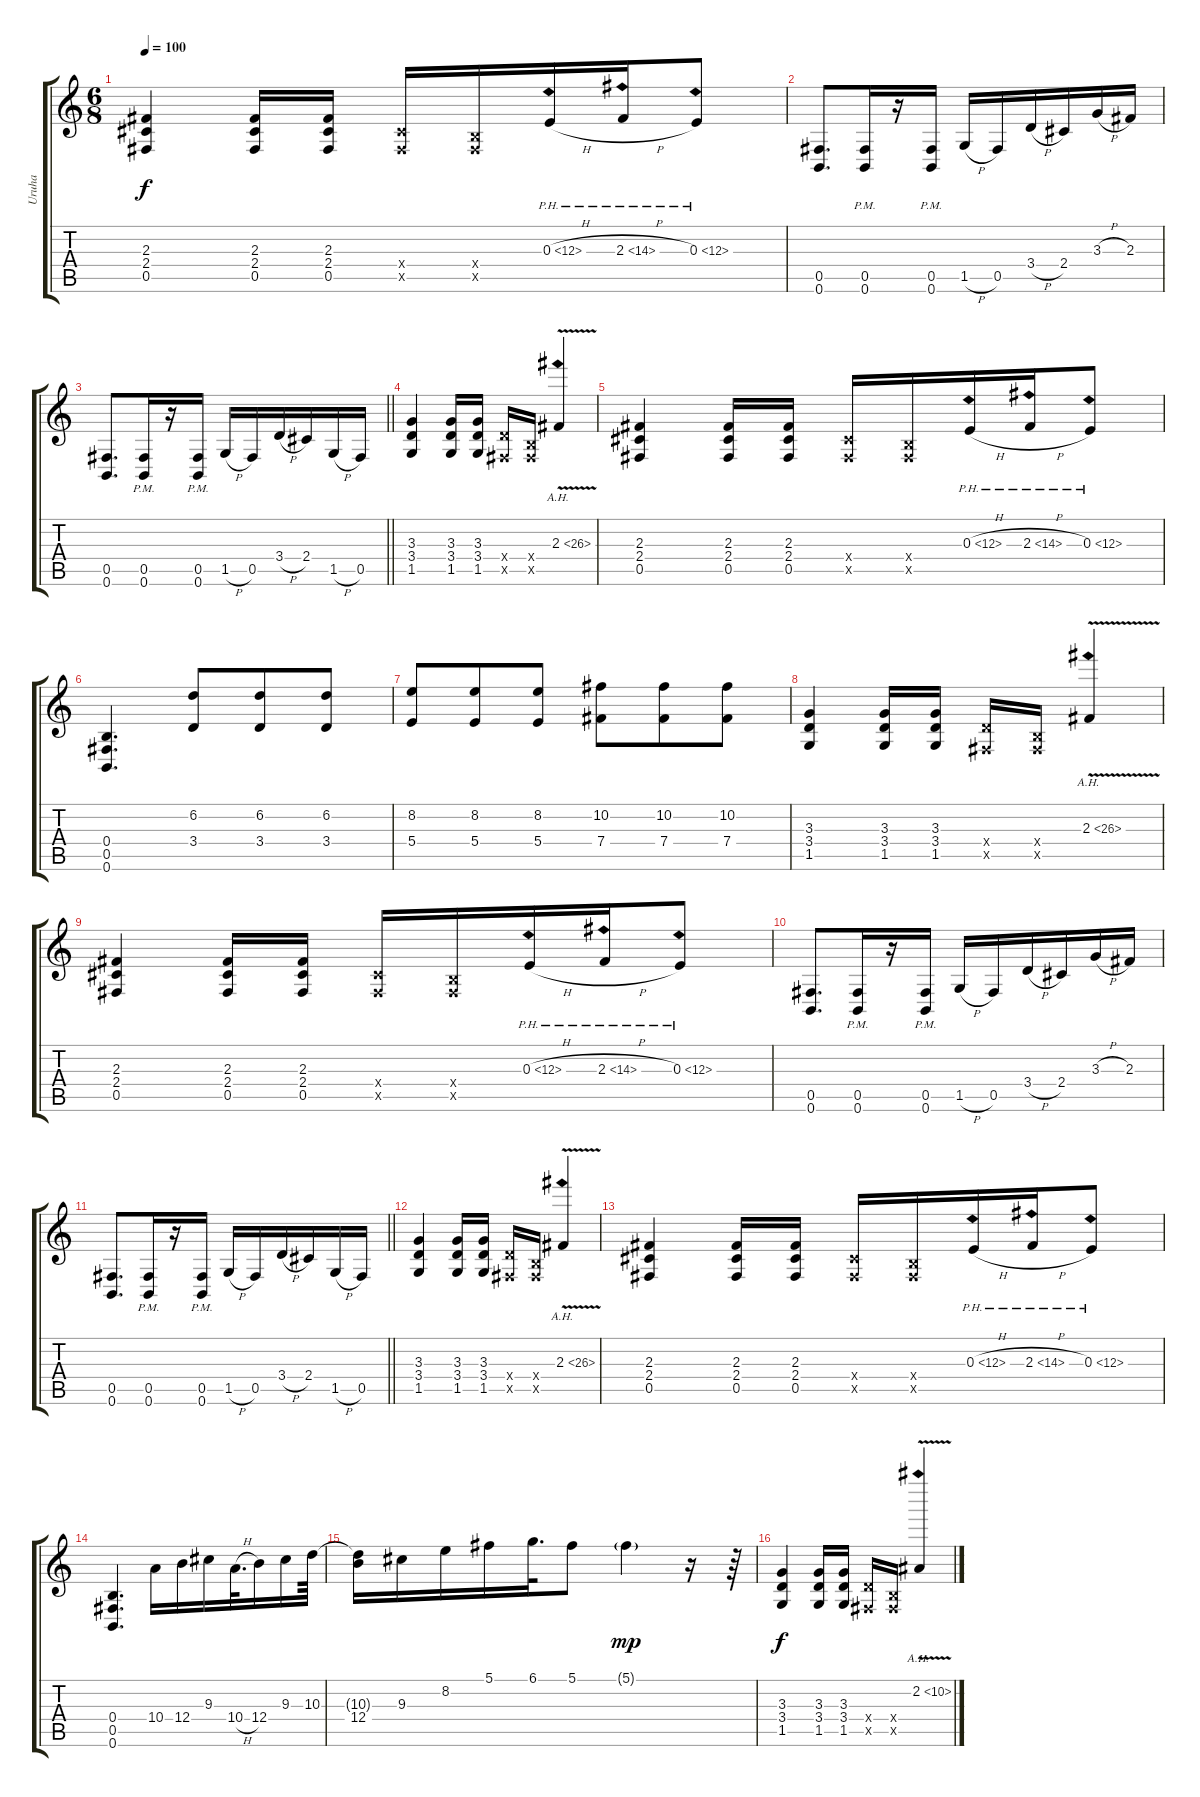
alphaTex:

\track ("Uruha" "Uruha") {instrument overdrivenguitar}
\staff {score tabs}
\tuning (Db4 Ab3 E3 B2 Gb2 B1) {hide}
\ts (6 8)
\tempo 100
\clef g2
\ks c
(2.3 2.4 0.5).4{dy f} (2.3 2.4 0.5).16 (2.3 2.4 0.5).16 (2.4{x} 0.5{x}).16 (0.4{x} 0.5{x}).16 0.3{ph 12 h}.16 2.3{ph 12 h}.16 0.3{ph 12}.8 |
(0.5 0.6).8{d} (0.5 0.6{pm}).16 r.16 (0.5 0.6{pm}).16 1.5{h}.16 0.5.16 3.4{h}.16 2.4.16 3.3{h}.16 2.3.16 |
\barLineRight lightlight
(0.5 0.6).8{d} (0.5{pm} 0.6).16 r.16 (0.5{pm} 0.6).16 1.5{h}.16 0.5.16 3.4{h}.16 2.4.16 1.5{h}.16 0.5.16 |
(3.3 3.4 1.5).4 (3.3 3.4 1.5).16 (3.3 3.4 1.5).16 (3.4{x} 0.5{x}).16 (0.4{x} 0.5{x}).16 2.3{ah 24 v}.4 |
(2.3 2.4 0.5).4 (2.3 2.4 0.5).16 (2.3 2.4 0.5).16 (2.4{x} 0.5{x}).16 (0.4{x} 0.5{x}).16 0.3{ph 12 h}.16 2.3{ph 12 h}.16 0.3{ph 12}.8 |
(0.4 0.5 0.6).4{d} (6.2 3.4).8 (6.2 3.4).8 (6.2 3.4).8 |
(8.2 5.4).8 (8.2 5.4).8 (8.2 5.4).8 (10.2 7.4).8 (10.2 7.4).8 (10.2 7.4).8 |
(3.3 3.4 1.5).4 (3.3 3.4 1.5).16 (3.3 3.4 1.5).16 (3.4{x} 0.5{x}).16 (0.4{x} 0.5{x}).16 2.3{ah 24 v}.4 |
(2.3 2.4 0.5).4 (2.3 2.4 0.5).16 (2.3 2.4 0.5).16 (2.4{x} 0.5{x}).16 (0.4{x} 0.5{x}).16 0.3{ph 12 h}.16 2.3{ph 12 h}.16 0.3{ph 12}.8 |
(0.5 0.6).8{d} (0.5 0.6{pm}).16 r.16 (0.5 0.6{pm}).16 1.5{h}.16 0.5.16 3.4{h}.16 2.4.16 3.3{h}.16 2.3.16 |
\barLineRight lightlight
(0.5 0.6).8{d} (0.5{pm} 0.6).16 r.16 (0.5{pm} 0.6).16 1.5{h}.16 0.5.16 3.4{h}.16 2.4.16 1.5{h}.16 0.5.16 |
(3.3 3.4 1.5).4 (3.3 3.4 1.5).16 (3.3 3.4 1.5).16 (3.4{x} 0.5{x}).16 (0.4{x} 0.5{x}).16 2.3{ah 24 v}.4 |
(2.3 2.4 0.5).4 (2.3 2.4 0.5).16 (2.3 2.4 0.5).16 (2.4{x} 0.5{x}).16 (0.4{x} 0.5{x}).16 0.3{ph 12 h}.16 2.3{ph 12 h}.16 0.3{ph 12}.8 |
(0.4 0.5 0.6).4{d} 10.4.16 12.4.16 9.3.16 10.4{h}.32{d} 12.4.16 9.3.16 10.3.64 |
(10.3{t} 12.4).16 9.3.16 8.2.16 5.1.16 6.1.32{d} 5.1.8 5.1{g}.4{dy mp} r.16 r.64 |
(3.3 3.4 1.5).4{dy f} (3.3 3.4 1.5).16 (3.3 3.4 1.5).16 (3.4{x} 0.5{x}).16 (0.4{x} 0.5{x}).16 2.2{ah 8 v}.4
